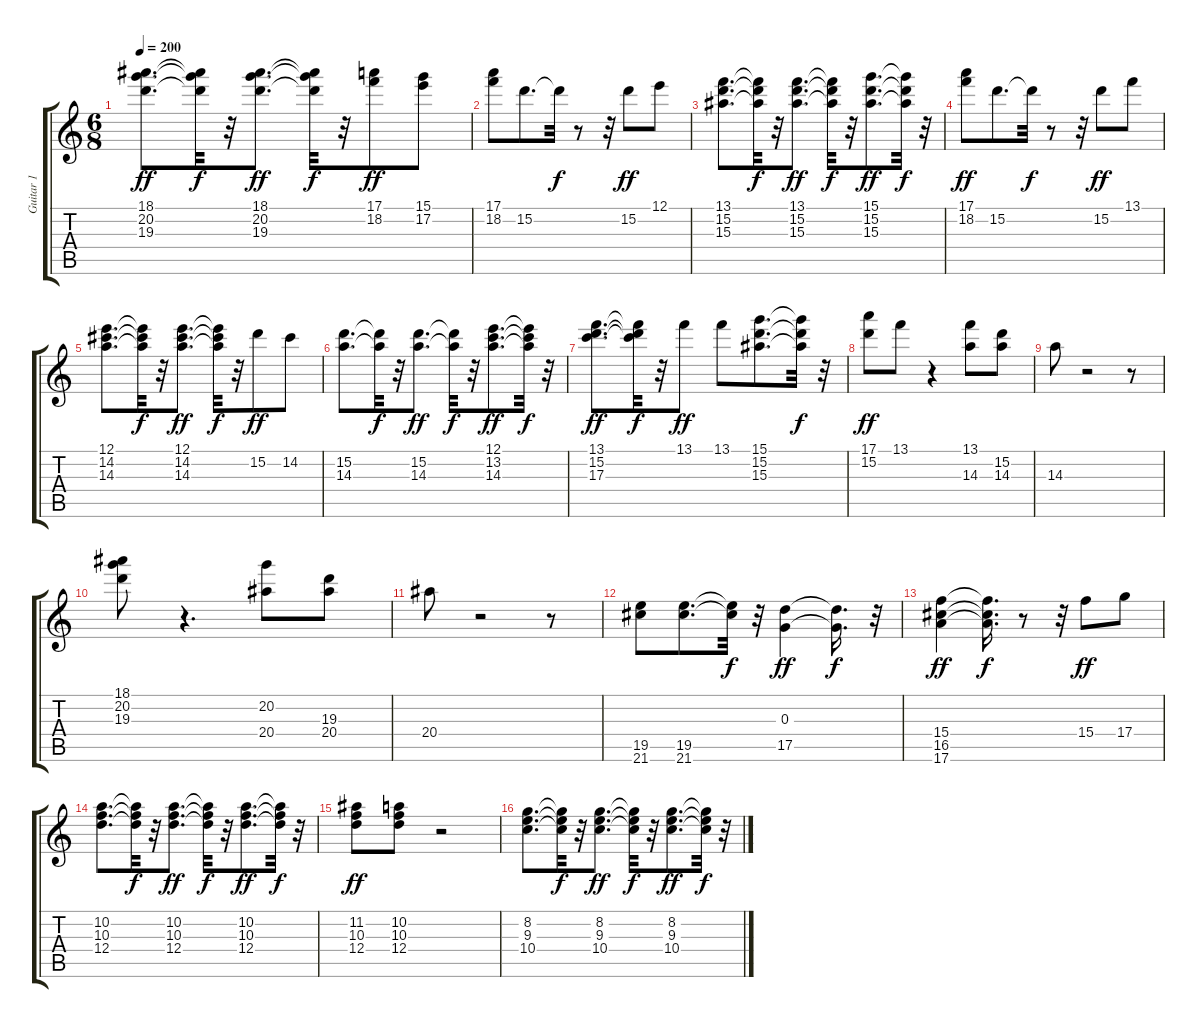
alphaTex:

\track ("Guitar 1" "Guitar 1") {instrument distortionguitar}
\staff {score tabs}
\tuning (E4 B3 G3 D3 A2 E2) {hide}
\ts (6 8)
\tempo 200
\clef g2
\ks c
(18.1 20.2 19.3).8{d dy ff} (18.1{t} 20.2{t} 19.3{t}).32{dy f} r.32 (18.1 20.2 19.3).8{d dy ff} (18.1{t} 20.2{t} 19.3{t}).32{dy f} r.32 (17.1 18.2).8{dy ff} (15.1 17.2).8 |
(17.1 18.2).8 15.2.8{d} 15.2{t}.32{dy f} r.8 r.32 15.2.8{dy ff} 12.1.8 |
(13.1 15.2 15.3).8{d} (13.1{t} 15.2{t} 15.3{t}).32{dy f} r.32 (13.1 15.2 15.3).8{d dy ff} (13.1{t} 15.2{t} 15.3{t}).32{dy f} r.32 (15.1 15.2 15.3).8{d dy ff} (15.1{t} 15.2{t} 15.3{t}).32{dy f} r.32 |
(17.1 18.2).8{dy ff} 15.2.8{d} 15.2{t}.32{dy f} r.8 r.32 15.2.8{dy ff} 13.1.8 |
(12.1 14.2 14.3).8{d} (12.1{t} 14.2{t} 14.3{t}).32{dy f} r.32 (12.1 14.2 14.3).8{d dy ff} (12.1{t} 14.2{t} 14.3{t}).32{dy f} r.32 15.2.8{dy ff} 14.2.8 |
(15.2 14.3).8{d} (15.2{t} 14.3{t}).32{dy f} r.32 (15.2 14.3).8{d dy ff} (15.2{t} 14.3{t}).32{dy f} r.32 (12.1 13.2 14.3).8{d dy ff} (12.1{t} 13.2{t} 14.3{t}).32{dy f} r.32 |
(13.1 15.2 17.3).8{d dy ff} (13.1{t} 15.2{t} 17.3{t}).32{dy f} r.32 13.1.8{dy ff} 13.1.8 (15.1 15.2 15.3).8{d} (15.1{t} 15.2{t} 15.3{t}).32{dy f} r.32 |
(17.1 15.2).8{dy ff} 13.1.8 r.4 (13.1 14.3).8 (15.2 14.3).8 |
14.3.8 r.2 r.8 |
(18.1 20.2 19.3).8 r.4{d} (20.2 20.4).8 (19.3 20.4).8 |
20.4.8 r.2 r.8 |
(19.5 21.6).8 (19.5 21.6).8{d} (19.5{t} 21.6{t}).32{dy f} r.32 (0.3 17.5).4{dy ff} (0.3{t} 17.5{t}).16{d dy f} r.32 |
(15.4 16.5 17.6).4{dy ff} (15.4{t} 16.5{t} 17.6{t}).16{d dy f} r.8 r.32 15.4.8{dy ff} 17.4.8 |
(10.2 10.3 12.4).8{d} (10.2{t} 10.3{t} 12.4{t}).32{dy f} r.32 (10.2 10.3 12.4).8{d dy ff} (10.2{t} 10.3{t} 12.4{t}).32{dy f} r.32 (10.2 10.3 12.4).8{d dy ff} (10.2{t} 10.3{t} 12.4{t}).32{dy f} r.32 |
(11.2 10.3 12.4).8{dy ff} (10.2 10.3 12.4).8 r.2 |
(8.2 9.3 10.4).8{d} (8.2{t} 9.3{t} 10.4{t}).32{dy f} r.32 (8.2 9.3 10.4).8{d dy ff} (8.2{t} 9.3{t} 10.4{t}).32{dy f} r.32 (8.2 9.3 10.4).8{d dy ff} (8.2{t} 9.3{t} 10.4{t}).32{dy f} r.32
